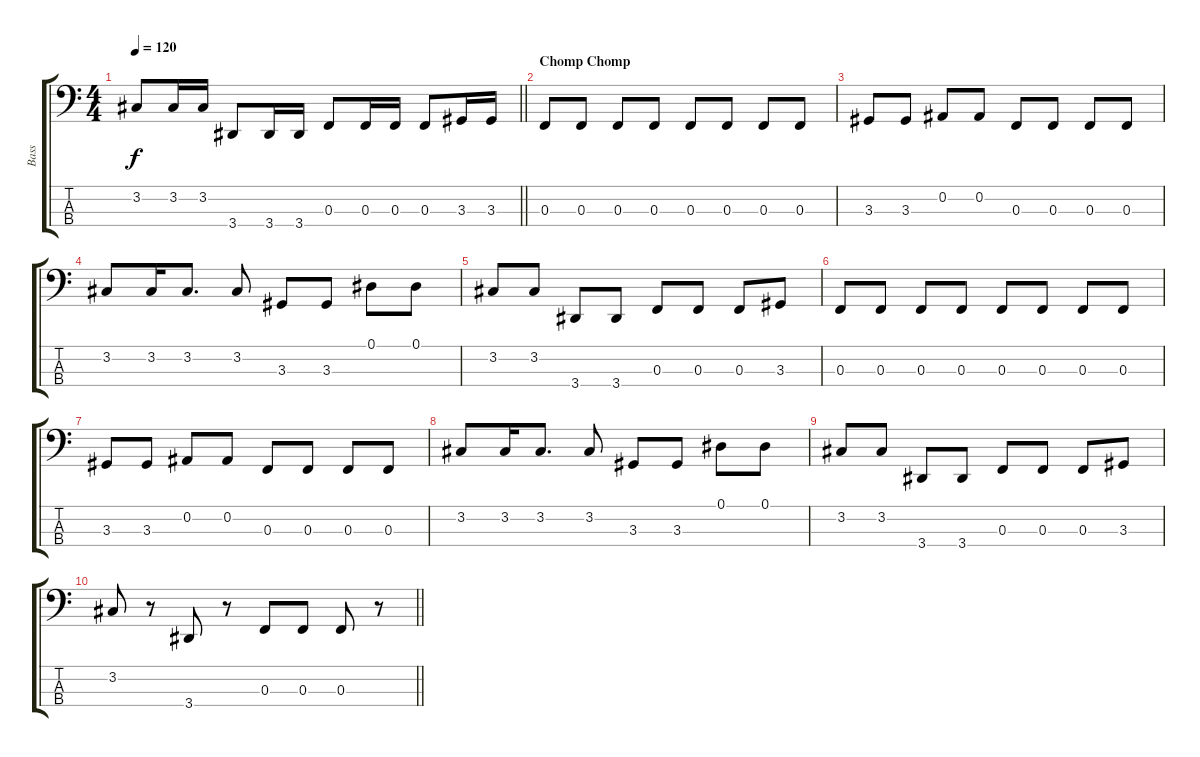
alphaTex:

\track ("Bass" "Bass") {instrument electricbasspick}
\staff {score tabs}
\tuning (Eb2 Bb1 F1 C1) {hide}
\ts (4 4)
\tempo 120
\clef f4
\barLineRight lightlight
\ks c
3.2.8{dy f} 3.2.16 3.2.16 3.4.8 3.4.16 3.4.16 0.3.8 0.3.16 0.3.16 0.3.8 3.3.16 3.3.16 |
\section ("" "Chomp Chomp")
0.3.8 0.3.8 0.3.8 0.3.8 0.3.8 0.3.8 0.3.8 0.3.8 |
3.3.8 3.3.8 0.2.8 0.2.8 0.3.8 0.3.8 0.3.8 0.3.8 |
3.2.8 3.2.16 3.2.8{d} 3.2.8 3.3.8 3.3.8 0.1.8 0.1.8 |
3.2.8 3.2.8 3.4.8 3.4.8 0.3.8 0.3.8 0.3.8 3.3.8 |
0.3.8 0.3.8 0.3.8 0.3.8 0.3.8 0.3.8 0.3.8 0.3.8 |
3.3.8 3.3.8 0.2.8 0.2.8 0.3.8 0.3.8 0.3.8 0.3.8 |
3.2.8 3.2.16 3.2.8{d} 3.2.8 3.3.8 3.3.8 0.1.8 0.1.8 |
3.2.8 3.2.8 3.4.8 3.4.8 0.3.8 0.3.8 0.3.8 3.3.8 |
\barLineRight lightlight
3.2.8 r.8 3.4.8 r.8 0.3.8 0.3.8 0.3.8 r.8
